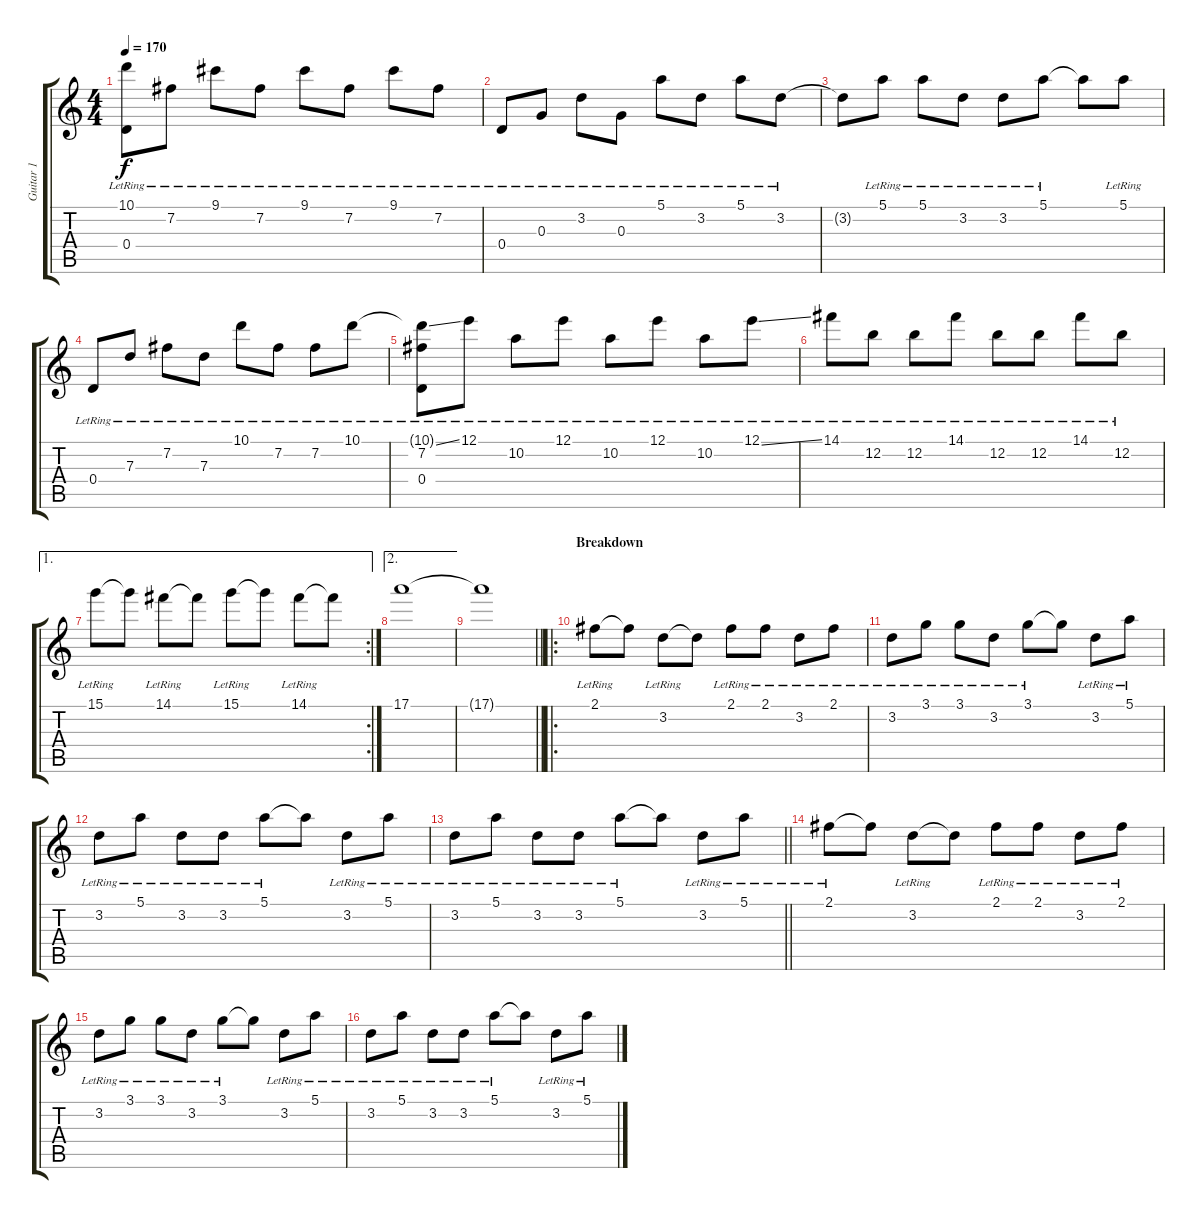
\track ("Guitar 1" "Guitar 1") {instrument acousticguitarsteel}
\staff {score tabs}
\tuning (E4 B3 G3 D3 A2 E2) {hide}
\ts (4 4)
\tempo 170
\clef g2
\ks c
(10.1{lr} 0.4).8{dy f} 7.2{lr}.8 9.1{lr}.8 7.2{lr}.8 9.1{lr}.8 7.2{lr}.8 9.1{lr}.8 7.2{lr}.8 |
0.4{lr}.8 0.3{lr}.8 3.2{lr}.8 0.3{lr}.8 5.1{lr}.8 3.2{lr}.8 5.1{lr}.8 3.2{lr}.8 |
3.2{t}.8 5.1{lr}.8 5.1{lr}.8 3.2{lr}.8 3.2{lr}.8 5.1{lr}.8 5.1{t}.8 5.1{lr}.8 |
0.4{lr}.8 7.3{lr}.8 7.2{lr}.8 7.3{lr}.8 10.1{lr}.8 7.2{lr}.8 7.2{lr}.8 10.1{lr}.8 |
(10.1{ss t} 7.2{lr} 0.4).8 12.1{lr}.8 10.2{lr}.8 12.1{lr}.8 10.2{lr}.8 12.1{lr}.8 10.2{lr}.8 12.1{ss lr}.8 |
14.1{lr}.8 12.2{lr}.8 12.2{lr}.8 14.1{lr}.8 12.2{lr}.8 12.2{lr}.8 14.1{lr}.8 12.2{lr}.8 |
\ae 1
\rc 2
15.1{lr}.8 15.1{t}.8 14.1{lr}.8 14.1{t}.8 15.1{lr}.8 15.1{t}.8 14.1{lr}.8 14.1{t}.8 |
\ae 2
17.1.1 |
\barLineRight lightlight
17.1{t}.1 |
\ro
\section ("" "Breakdown")
2.1{lr}.8 2.1{t}.8 3.2{lr}.8 3.2{t}.8 2.1{lr}.8 2.1{lr}.8 3.2{lr}.8 2.1{lr}.8 |
3.2{lr}.8 3.1{lr}.8 3.1{lr}.8 3.2{lr}.8 3.1{lr}.8 3.1{t}.8 3.2{lr}.8 5.1{lr}.8 |
3.2{lr}.8 5.1{lr}.8 3.2{lr}.8 3.2{lr}.8 5.1{lr}.8 5.1{t}.8 3.2{lr}.8 5.1{lr}.8 |
\barLineRight lightlight
3.2{lr}.8 5.1{lr}.8 3.2{lr}.8 3.2{lr}.8 5.1{lr}.8 5.1{t}.8 3.2{lr}.8 5.1{lr}.8 |
2.1{lr}.8 2.1{t}.8 3.2{lr}.8 3.2{t}.8 2.1{lr}.8 2.1{lr}.8 3.2{lr}.8 2.1{lr}.8 |
3.2{lr}.8 3.1{lr}.8 3.1{lr}.8 3.2{lr}.8 3.1{lr}.8 3.1{t}.8 3.2{lr}.8 5.1{lr}.8 |
3.2{lr}.8 5.1{lr}.8 3.2{lr}.8 3.2{lr}.8 5.1{lr}.8 5.1{t}.8 3.2{lr}.8 5.1{lr}.8
